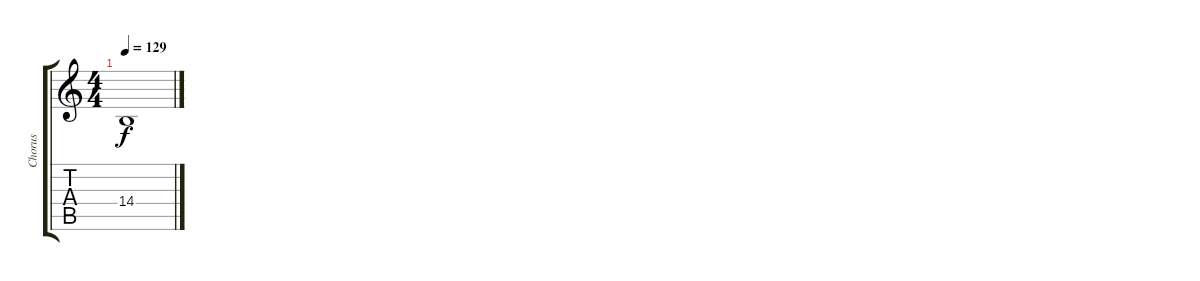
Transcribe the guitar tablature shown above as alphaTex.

\track ("Chorus" "Chorus") {instrument baritonesax}
\staff {score tabs}
\tuning (B3 Gb3 D3 A2 E2 B1) {hide}
\ts (4 4)
\tempo 129
\clef g2
\ks c
14.4.1{dy f}
